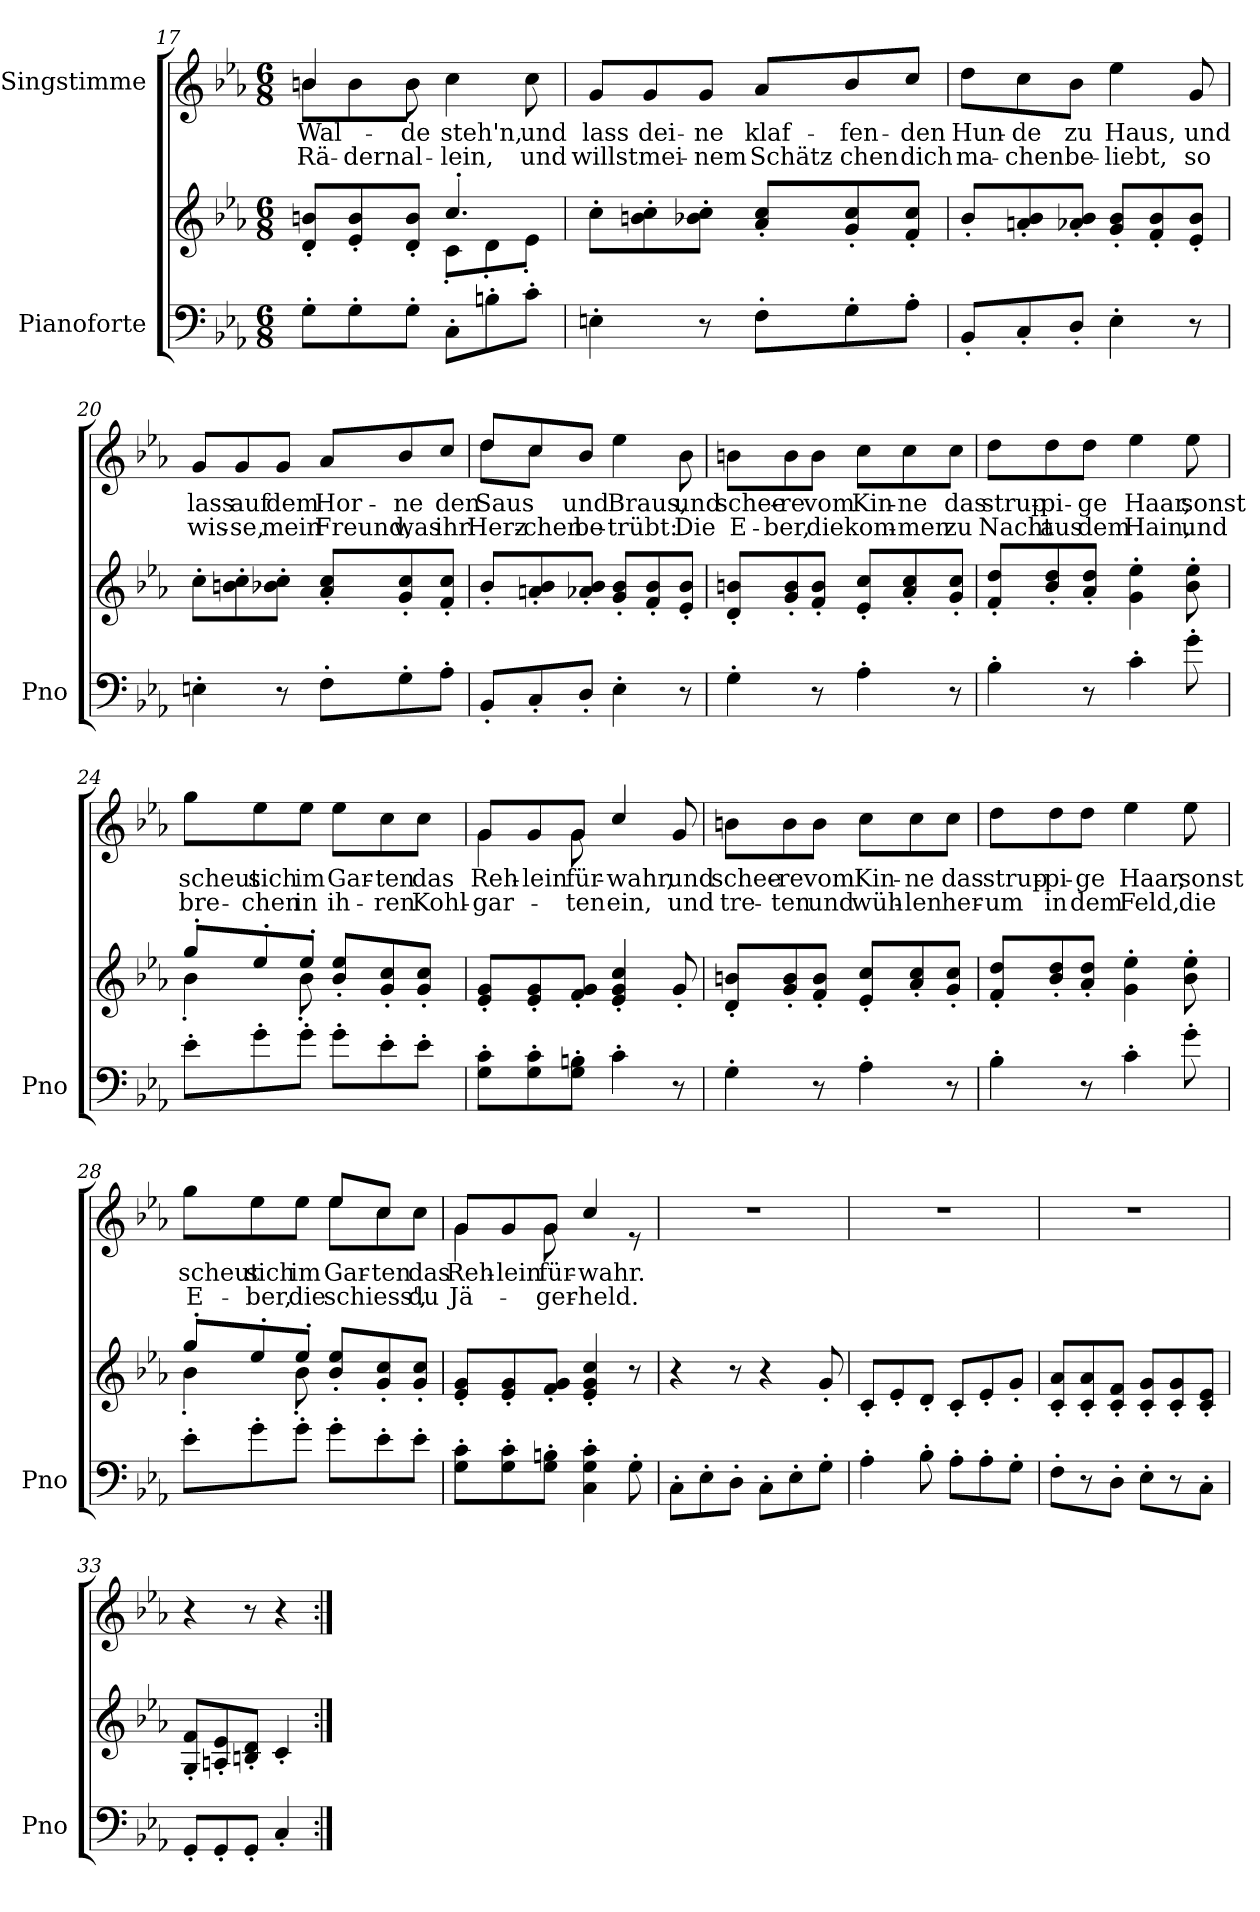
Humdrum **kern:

**kern	**kern	**kern	**text	**text
*part2	*part2	*part1	*part1	*part1
*staff3	*staff2	*staff1	*staff1	*staff1
*I"Pianoforte	*	*I"Singstimme	*	*
*I'Pno	*	*	*	*
*clefF4	*clefG2	*clefG2	*	*
*k[b-e-a-]	*k[b-e-a-]	*k[b-e-a-]	*	*
*M6/8	*M6/8	*M6/8	*	*
=17	=17	=17	=17	=17
*	*^	*	*	*
!	!	!	!	!LO:LY:b	!LO:LY:b
*	*	*	*^	*	*
8G'\L	8d/' 8bn/'L	4.ryy	8bn\L	4b/	Wal-	Rä-
!	!	!	!	!	!	!LO:LY:b
8G'\	8e-/' 8b/'	.	8b\	.	.	-dern
!	!	!	!	!	!LO:LY:b	!LO:LY:b
8G'\J	8d/' 8b/'J	.	8b\J	8b\	-de	al-
!	!	!	!	!	!LO:LY:b	!LO:LY:b
8C'\L	4.cc'/	8c'\L	4cc\	4.ryy	steh'n,	-lein,
8Bn'\	.	8d'\	.	.	.	.
!	!	!	!	!	!LO:LY:b	!LO:LY:b
8c'\J	.	8e-'\J	8cc\	.	und	und
*	*	*	*v	*v	*	*
=18	=18	=18	=18	=18	=18
!	!	!	!	!LO:LY:b	!LO:LY:b
*	*v	*v	*	*	*
4En'\	8cc'\L	8g/L	lass	willst
!	!	!	!LO:LY:b	!LO:LY:b
.	8bn\' 8cc\'	8g/	dei-	mei-
!	!	!	!LO:LY:b	!LO:LY:b
8r	8b-X\' 8cc\'J	8g/J	-ne	-nem
!	!	!	!LO:LY:b	!LO:LY:b
8F'\L	8a-/' 8cc/'L	8a-/L	klaf-	Schätz-
!	!	!	!LO:LY:b	!LO:LY:b
8G'\	8g/' 8cc/'	8b-/	-fen-	-chen
!	!	!	!LO:LY:b	!LO:LY:b
8A-'\J	8f/' 8cc/'J	8cc/J	-den	dich
!!LO:LB:g=z
=19	=19	=19	=19	=19
!	!	!	!LO:LY:b	!LO:LY:b
8BB-'/L	8b-'/L	8dd\L	Hun-	ma-
!	!	!	!LO:LY:b	!LO:LY:b
8C'/	8an/' 8b-/'	8cc\	-de	-chen
!	!	!	!LO:LY:b	!LO:LY:b
8D'/J	8a-X/' 8b-/'J	8b-\J	zu	be-
!	!	!	!LO:LY:b	!LO:LY:b
4E-'\	8g/' 8b-/'L	4ee-\	Haus,	-liebt,
.	8f/' 8b-/'	.	.	.
!	!	!	!LO:LY:b	!LO:LY:b
8r	8e-/' 8b-/'J	8g/	und	so
=20	=20	=20	=20	=20
!	!	!	!LO:LY:b	!LO:LY:b
4En'\	8cc'\L	8g/L	lass	wis-
!	!	!	!LO:LY:b	!LO:LY:b
.	8bn\' 8cc\'	8g/	auf	-se,
!	!	!	!LO:LY:b	!LO:LY:b
8r	8b-X\' 8cc\'J	8g/J	dem	mein
!	!	!	!LO:LY:b	!LO:LY:b
8F'\L	8a-/' 8cc/'L	8a-/L	Hor-	Freund,
!	!	!	!LO:LY:b	!LO:LY:b
8G'\	8g/' 8cc/'	8b-/	-ne	was
!	!	!	!LO:LY:b	!LO:LY:b
8A-'\J	8f/' 8cc/'J	8cc/J	den	ihr
=21	=21	=21	=21	=21
!	!	!	!LO:LY:b	!LO:LY:b
*	*	*^	*	*
8BB-'/L	8b-'/L	8dd/L	8dd\L	Saus	Herz-
!	!	!	!	!	!LO:LY:b
8C'/	8an/' 8b-/'	8cc/	8cc\J	.	-chen
!	!	!	!	!LO:LY:b	!LO:LY:b
8D'/J	8a-X/' 8b-/'J	8b-/J	2ryy	und	be-
!	!	!	!	!LO:LY:b	!LO:LY:b
4E-'\	8g/' 8b-/'L	4ee-\	.	Braus,	-trübt:
.	8f/' 8b-/'	.	.	.	.
!	!	!	!	!LO:LY:b	!LO:LY:b
8r	8e-/' 8b-/'J	8b-\	.	und	Die
*	*	*v	*v	*	*
=22	=22	=22	=22	=22
!	!	!	!LO:LY:b	!LO:LY:b
4G'\	8d/' 8bn/'L	8bn\L	schee-	E-
!	!	!	!LO:LY:b	!LO:LY:b
.	8g/' 8b/'	8b\	-re	-ber,
!	!	!	!LO:LY:b	!LO:LY:b
8r	8f/' 8b/'J	8b\J	vom	die
!	!	!	!LO:LY:b	!LO:LY:b
4A-'\	8e-/' 8cc/'L	8cc\L	Kin-	kom-
!	!	!	!LO:LY:b	!LO:LY:b
.	8a-/' 8cc/'	8cc\	-ne	-men
!	!	!	!LO:LY:b	!LO:LY:b
8r	8g/' 8cc/'J	8cc\J	das	zu
!!LO:LB:g=z
=23	=23	=23	=23	=23
!	!	!	!LO:LY:b	!LO:LY:b
4B-'\	8f/' 8dd/'L	8dd\L	strup-	Nacht
!	!	!	!LO:LY:b	!LO:LY:b
.	8b-/' 8dd/'	8dd\	-pi-	aus
!	!	!	!LO:LY:b	!LO:LY:b
8r	8a-/' 8dd/'J	8dd\J	-ge	dem
!	!	!	!LO:LY:b	!LO:LY:b
4c'\	4g\' 4ee-\'	4ee-\	Haar,	Hain,
!	!	!	!LO:LY:b	!LO:LY:b
8g'\	8b-\' 8ee-\'	8ee-\	sonst	und
=24	=24	=24	=24	=24
*	*^	*	*	*
!	!	!	!	!LO:LY:b	!LO:LY:b
8e-'\L	8gg'/L	4b-'\	8gg\L	scheut	bre-
!	!	!	!	!LO:LY:b	!LO:LY:b
8g'\	8ee-'/	.	8ee-\	sich	-chen
!	!	!	!	!LO:LY:b	!LO:LY:b
8g'\J	8ee-'/J	8b-'\	8ee-\J	im	in
!	!	!	!	!LO:LY:b	!LO:LY:b
8g'\L	8b-/' 8ee-/'L	4.ryy	8ee-\L	Gar-	ih-
!	!	!	!	!LO:LY:b	!LO:LY:b
8e-'\	8g/' 8cc/'	.	8cc\	-ten	-ren
!	!	!	!	!LO:LY:b	!LO:LY:b
8e-'\J	8g/' 8cc/'J	.	8cc\J	das	Kohl-
*	*v	*v	*	*	*
=25	=25	=25	=25	=25
!	!	!	!LO:LY:b	!LO:LY:b
*	*	*^	*	*
8G\' 8c\'L	8e-/' 8g/'L	8g/L	4g\	Reh-	-gar-
!	!	!	!	!LO:LY:b	!
8G\' 8c\'	8e-/' 8g/'	8g/	.	-lein	.
!	!	!	!	!LO:LY:b	!LO:LY:b
8G\' 8Bn\'J	8f/' 8g/'J	8g/J	8g\	für-	-ten
!	!	!	!	!LO:LY:b	!LO:LY:b
4c'\	4e-/' 4g/' 4cc/'	4cc/	4.ryy	-wahr,	ein,
!	!	!	!	!LO:LY:b	!LO:LY:b
8r	8g'/	8g/	.	und	und
*	*	*v	*v	*	*
!!LO:LB:g=z
=26	=26	=26	=26	=26
!	!	!	!LO:LY:b	!LO:LY:b
4G'\	8d/' 8bn/'L	8bn\L	schee-	tre-
!	!	!	!LO:LY:b	!LO:LY:b
.	8g/' 8b/'	8b\	-re	-ten
!	!	!	!LO:LY:b	!LO:LY:b
8r	8f/' 8b/'J	8b\J	vom	und
!	!	!	!LO:LY:b	!LO:LY:b
4A-'\	8e-/' 8cc/'L	8cc\L	Kin-	wüh-
!	!	!	!LO:LY:b	!LO:LY:b
.	8a-/' 8cc/'	8cc\	ne	-len
!	!	!	!LO:LY:b	!LO:LY:b
8r	8g/' 8cc/'J	8cc\J	das	her-
=27	=27	=27	=27	=27
!	!	!	!LO:LY:b	!LO:LY:b
4B-'\	8f/' 8dd/'L	8dd\L	strup-	-um
!	!	!	!LO:LY:b	!LO:LY:b
.	8b-/' 8dd/'	8dd\	-pi-	in
!	!	!	!LO:LY:b	!LO:LY:b
8r	8a-/' 8dd/'J	8dd\J	-ge	dem
!	!	!	!LO:LY:b	!LO:LY:b
4c'\	4g\' 4ee-\'	4ee-\	Haar,	Feld,
!	!	!	!LO:LY:b	!LO:LY:b
8g'\	8b-\' 8ee-\'	8ee-\	sonst	die
=28	=28	=28	=28	=28
*	*^	*	*	*
!	!	!	!	!LO:LY:b	!LO:LY:b
*	*	*	*^	*	*
8e-'\L	8gg'/L	4b-'\	8gg\L	4.ryy	scheut	E-
!	!	!	!	!	!LO:LY:b	!LO:LY:b
8g'\	8ee-'/	.	8ee-\	.	sich	-ber,
!	!	!	!	!	!LO:LY:b	!LO:LY:b
8g'\J	8ee-'/J	8b-'\	8ee-\J	.	im	die
!	!	!	!	!	!LO:LY:b	!LO:LY:b
8g'\L	8b-/' 8ee-/'L	4.ryy	8ee-\L	8ee-/L	Gar-	schiess',
!	!	!	!	!	!LO:LY:b	!
8e-'\	8g/' 8cc/'	.	8cc\	8cc/J	-ten	.
!	!	!	!	!	!LO:LY:b	!LO:LY:b
8e-'\J	8g/' 8cc/'J	.	8cc\J	8ryy	das	du
*	*v	*v	*	*	*	*
!!LO:LB:g=z	!!
=29	=29	=29	=29	=29	=29
!	!	!	!	!LO:LY:b	!LO:LY:b
8G\' 8c\'L	8e-/' 8g/'L	8g/L	4g\	Reh-	Jä-
!	!	!	!	!LO:LY:b	!
8G\' 8c\'	8e-/' 8g/'	8g/	.	-lein	.
!	!	!	!	!LO:LY:b	!LO:LY:b
8G\' 8Bn\'J	8f/' 8g/'J	8g/J	8g\	für-	-ger-
!	!	!	!	!LO:LY:b	!LO:LY:b
4C\' 4G\' 4c\'	4e-/' 4g/' 4cc/'	4cc/	4.ryy	-wahr.	-held.
8G'\	8r	8re	.	.	.
*	*	*v	*v	*	*
=30	=30	=30	=30	=30
8C'\L	4r	2.r	.	.
8E-'\	.	.	.	.
8D'\J	8r	.	.	.
8C'\L	4r	.	.	.
8E-'\	.	.	.	.
8G'\J	8g'/	.	.	.
=31	=31	=31	=31	=31
4A-'\	8c'/L	2.r	.	.
.	8e-'/	.	.	.
8B-'\	8d'/J	.	.	.
8A-'\L	8c'/L	.	.	.
8A-'\	8e-'/	.	.	.
8G'\J	8g'/J	.	.	.
=32	=32	=32	=32	=32
8F'\L	8c/' 8a-/'L	2.r	.	.
8r	8c/' 8a-/'	.	.	.
8D'\J	8c/' 8f/'J	.	.	.
8E-'\L	8c/' 8g/'L	.	.	.
8r	8c/' 8g/'	.	.	.
8C'\J	8c/' 8e-/'J	.	.	.
=33	=33	=33	=33	=33
8GG'/L	8G/' 8f/'L	4r	.	.
8GG'/	8An/' 8e-/'	.	.	.
8GG'/J	8Bn/' 8d/'J	8r	.	.
4C'/	4c'/	4r	.	.
=:|!	=:|!	=:|!	=:|!	=:|!
*-	*-	*-	*-	*-
